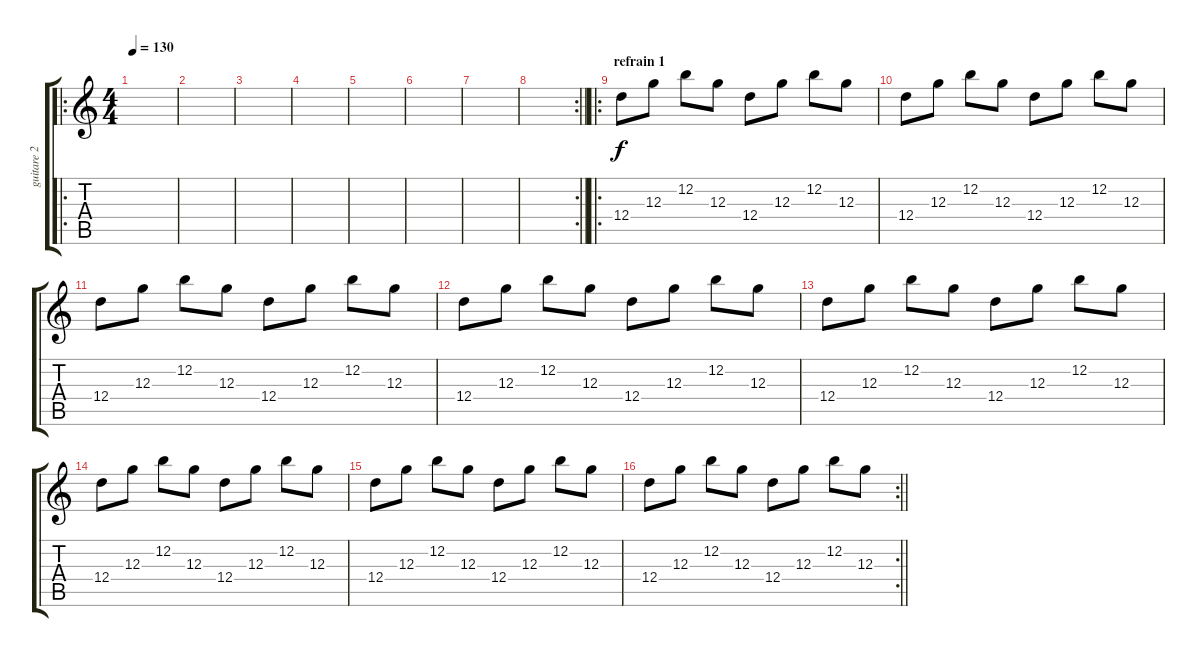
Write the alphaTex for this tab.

\track ("guitare 2" "guitare 2") {instrument electricguitarclean}
\staff {score tabs}
\tuning (E4 B3 G3 D3 A2 E2) {hide}
\ro
\ts (4 4)
\tempo 130
\clef g2
\ks c
|
|
|
|
|
|
|
\rc 2
\barLineRight lightlight
|
\ro
\section ("" "refrain 1")
12.4.8 12.3.8 12.2.8 12.3.8 12.4.8 12.3.8 12.2.8 12.3.8 |
12.4.8 12.3.8 12.2.8 12.3.8 12.4.8 12.3.8 12.2.8 12.3.8 |
12.4.8 12.3.8 12.2.8 12.3.8 12.4.8 12.3.8 12.2.8 12.3.8 |
12.4.8 12.3.8 12.2.8 12.3.8 12.4.8 12.3.8 12.2.8 12.3.8 |
12.4.8 12.3.8 12.2.8 12.3.8 12.4.8 12.3.8 12.2.8 12.3.8 |
12.4.8 12.3.8 12.2.8 12.3.8 12.4.8 12.3.8 12.2.8 12.3.8 |
12.4.8 12.3.8 12.2.8 12.3.8 12.4.8 12.3.8 12.2.8 12.3.8 |
\rc 2
\barLineRight lightlight
12.4.8 12.3.8 12.2.8 12.3.8 12.4.8 12.3.8 12.2.8 12.3.8
